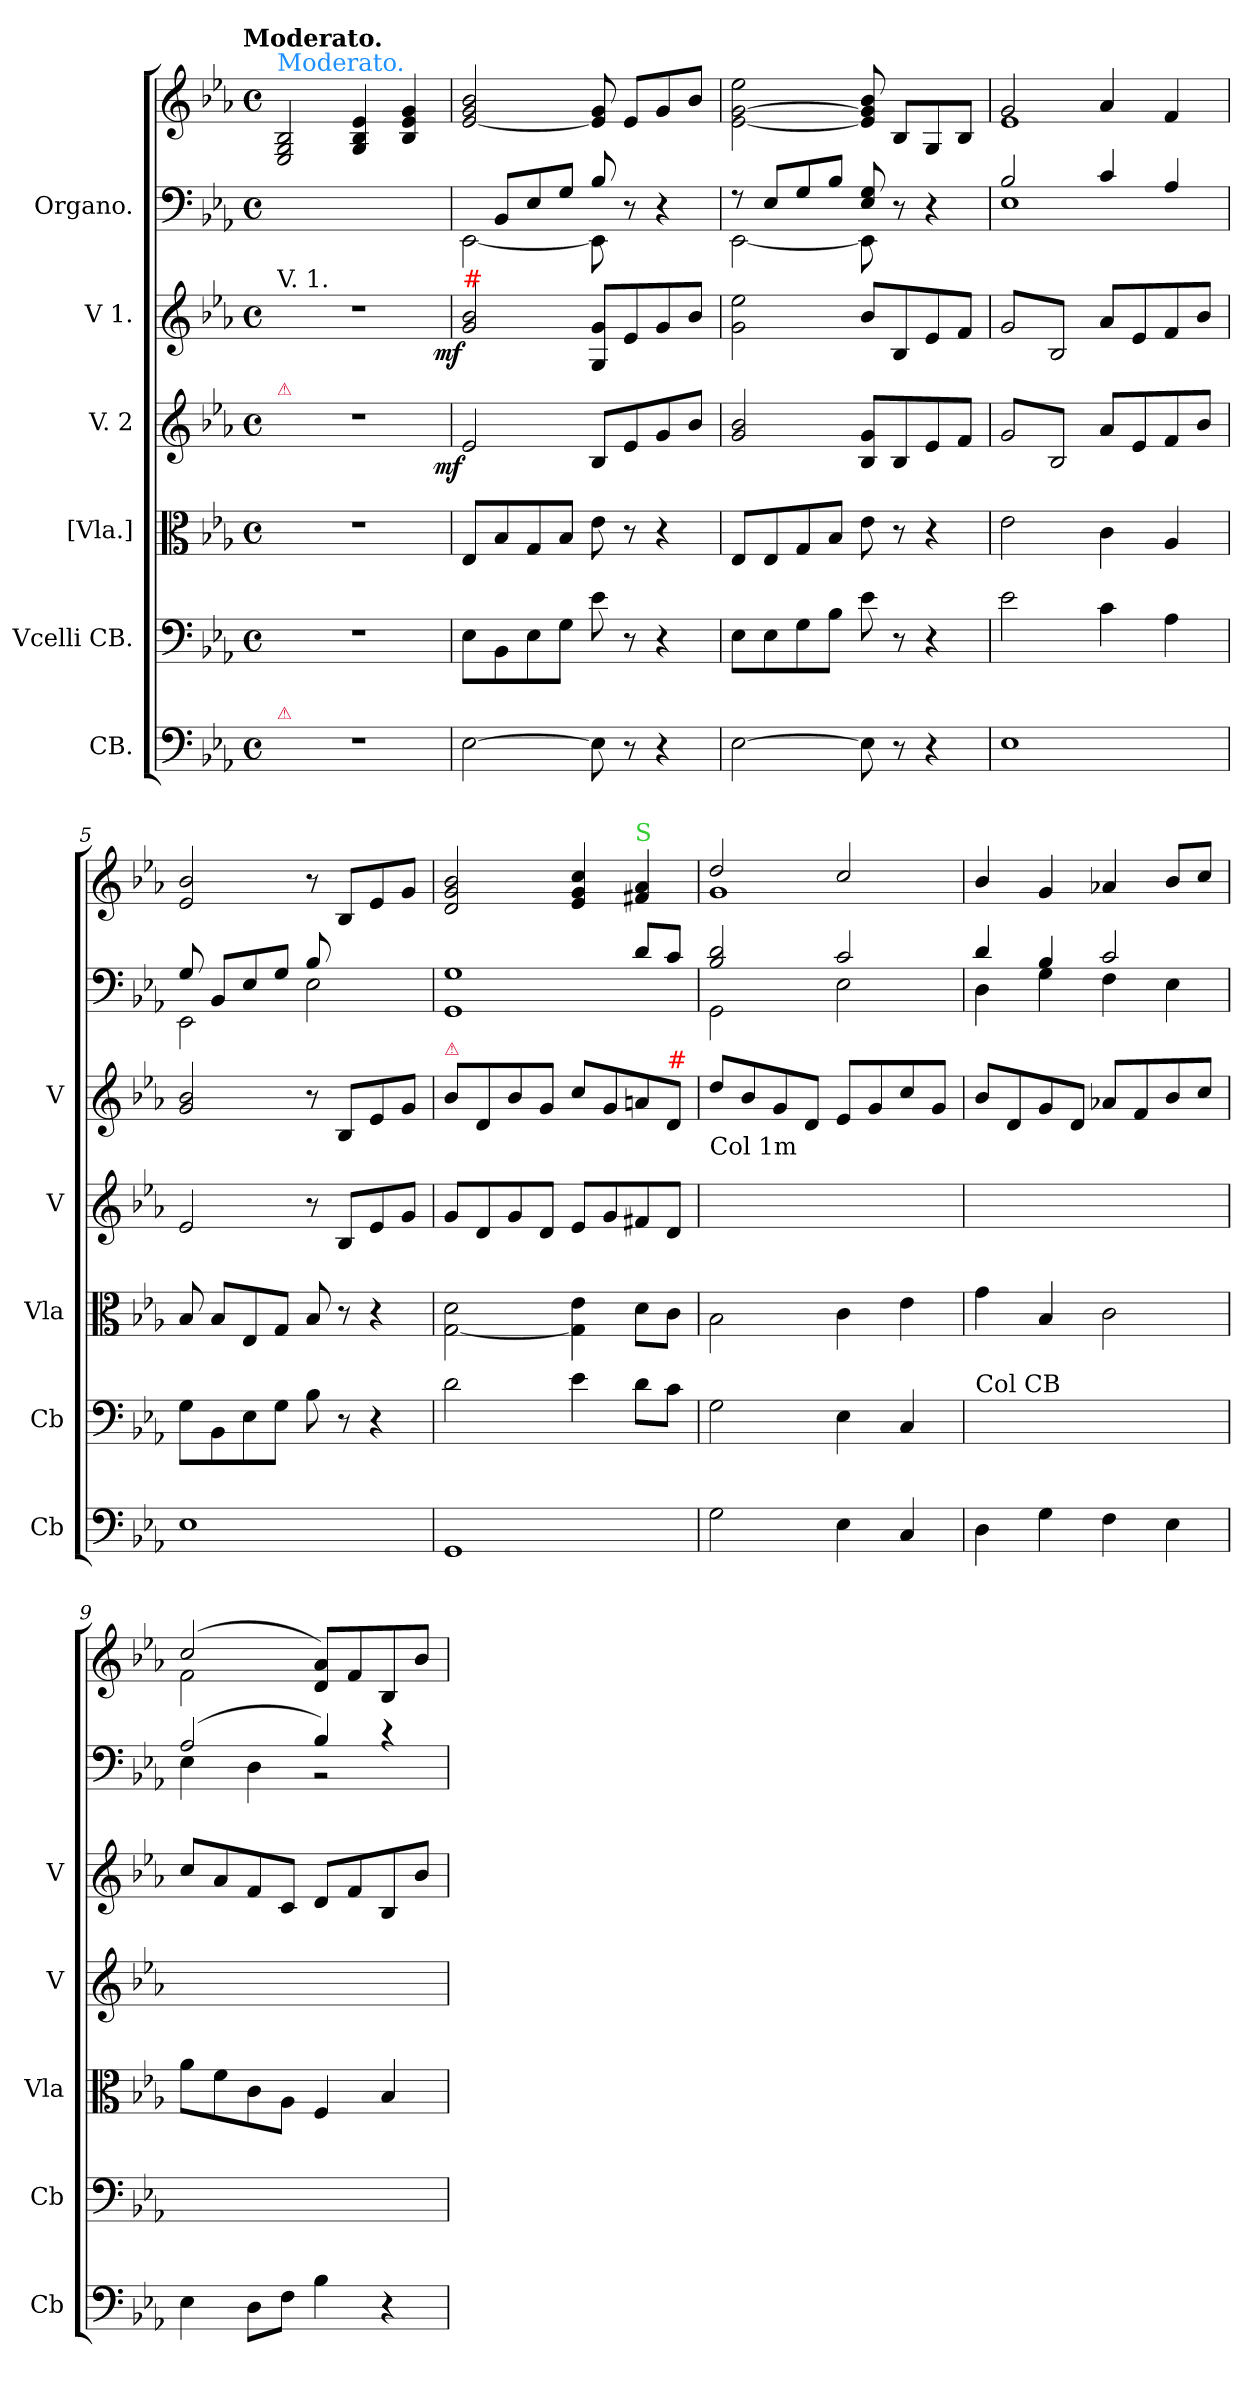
**kern	**kern	**kern	**kern	**dynam	**kern	**dynam	**kern	**kern
*part6	*part5	*part4	*part3	*part3	*part2	*part2	*part1	*part1
*staff7	*staff6	*staff5	*staff4	*staff4	*staff3	*staff3	*staff2	*staff1
*I"CB.	*I"Vcelli CB.	*I"[Vla.]	*I"V. 2	*	*I"V 1.	*	*I"Organo.	*
*I'Cb	*I'Cb	*I'Vla	*I'V	*	*I'V	*	*	*
*clefF4	*clefF4	*clefC3	*clefG2	*	*clefG2	*	*clefF4	*clefG2
*k[b-e-a-]	*k[b-e-a-]	*k[b-e-a-]	*k[b-e-a-]	*	*k[b-e-a-]	*	*k[b-e-a-]	*k[b-e-a-]
!!LO:TX:omd:t=Moderato.
*M4/4	*M4/4	*M4/4	*M4/4	*	*M4/4	*	*M4/4	*M4/4
*met(c)	*met(c)	*met(c)	*met(c)	*	*met(c)	*	*met(c)	*met(c)
=1	=1	=1	=1	=1	=1	=1	=1	=1
!	!	!	!	!	!	!	!	!LO:TX:a:color=dodgerblue:t=Moderato.
!	!	!	!	!	!LO:TX:a:t=V. 1.	!	!	!
!	!	!	!LO:TX:a:color=crimson:t=⚠	!	!	!	!	!
!LO:TX:a:color=crimson:t=⚠	!	!	!	!	!	!	!	!
1r	1r	1r	1r	.	1r	.	1ryy	2E-/ 2G/ 2B-/
.	.	.	.	.	.	.	.	4G/ 4B-/ 4e-/
.	.	.	.	.	.	.	.	4B-/ 4e-/ 4g/
=2	=2	=2	=2	=2	=2	=2	=2	=2
*	*	*	*	*	*	*	*^	*
!	!	!	!	!	!LO:TX:a:color=red:t=#	!	!	!	!
!	!	!	!	!LO:DY:rj	!	!LO:DY:rj	!	!	!
[2E-\	8E-\L	8E-/L	2e-/	mf	2g/ 2b-/	mf	8ryy	[2EE-\	[2e-/ 2g/ 2b-/
.	8BB-\	8B-/	.	.	.	.	8BB-/L	.	.
.	8E-\	8G/	.	.	.	.	8E-/	.	.
.	8G\J	8B-/J	.	.	.	.	8G/J	.	.
8E-\]	8e-\	8e-\	8B-/L	.	8G/ 8g/L	.	8B-/	8EE-\]	8e-]/ 8g/
8r	8r	8r	8e-/	.	8e-/	.	8r	8ryy	8e-/L
4r	4r	4r	8g/	.	8g/	.	4r	4ryy	8g/
.	.	.	8b-/J	.	8b-/J	.	.	.	8b-/J
=3	=3	=3	=3	=3	=3	=3	=3	=3	=3
[2E-\	8E-\L	8E-/L	2g/ 2b-/	.	2g\ 2ee-\	.	8r	[2EE-\	[2e-\ [2g\ 2ee-\
.	8E-\	8E-/	.	.	.	.	8E-/L	.	.
.	8G\	8G/	.	.	.	.	8G/	.	.
.	8B-\J	8B-/J	.	.	.	.	8B-/J	.	.
8E-\]	8e-\	8e-\	8B-/ 8g/L	.	8b-/L	.	8E-/ 8G/	8EE-\]	8e-]/ 8g]/ 8b-/
8r	8r	8r	8B-/	.	8B-/	.	8r	8ryy	8B-/L
4r	4r	4r	8e-/	.	8e-/	.	4r	4ryy	8G/
.	.	.	8f/J	.	8f/J	.	.	.	8B-/J
=4	=4	=4	=4	=4	=4	=4	=4	=4	=4
*	*	*	*	*	*	*	*	*	*^
*	*	*	*tremolo	*	*	*	*	*	*	*
*	*	*	*	*	*tremolo	*	*	*	*	*
1E-	2e-\	2e-\	8g/L	.	8g/L	.	2B-/	1E-	2g/	1e-
.	.	.	8B-/	.	8B-/	.	.	.	.	.
.	.	.	8g/	.	8g/	.	.	.	.	.
.	.	.	8B-/J	.	8B-/J	.	.	.	.	.
*	*	*	*	*	*Xtremolo	*	*	*	*	*
*	*	*	*Xtremolo	*	*	*	*	*	*	*
.	4c\	4c\	8a-/L	.	8a-/L	.	4c/	.	4a-/	.
.	.	.	8e-/	.	8e-/	.	.	.	.	.
.	4A-\	4A-/	8f/	.	8f/	.	4A-/	.	4f/	.
.	.	.	8b-/J	.	8b-/J	.	.	.	.	.
*	*	*	*	*	*	*	*	*	*v	*v
=5	=5	=5	=5	=5	=5	=5	=5	=5	=5
1E-	8G\L	8B-/	2e-/	.	2g/ 2b-/	.	8G/	2EE-\	2e-/ 2b-/
.	8BB-\	8B-/L	.	.	.	.	8BB-/L	.	.
.	8E-\	8E-/	.	.	.	.	8E-/	.	.
.	8G\J	8G/J	.	.	.	.	8G/J	.	.
.	8B-\	8B-/	8r	.	8r	.	8B-/	2E-\	8r
.	8r	8r	8B-/L	.	8B-/L	.	8ryy	.	8B-/L
.	4r	4r	8e-/	.	8e-/	.	4ryy	.	8e-/
.	.	.	8g/J	.	8g/J	.	.	.	8g/J
=6	=6	=6	=6	=6	=6	=6	=6	=6	=6
!	!	!	!	!	!LO:TX:a:color=crimson:t=⚠	!	!	!	!
1GG	2d\	[2G\ 2d\	8g/L	.	8b-/L	.	2ryy	1GG 1G	2d/ 2g/ 2b-/
.	.	.	8d/	.	8d/	.	.	.	.
.	.	.	8g/	.	8b-/	.	.	.	.
.	.	.	8d/J	.	8g/J	.	.	.	.
.	4e-\	4G]\ 4e-\	8e-/L	.	8cc/L	.	4ryy	.	4e-/ 4g/ 4cc/
.	.	.	8g/	.	8g/	.	.	.	.
!	!	!	!	!	!	!	!	!	!LO:TX:a:color=limegreen:t=S
.	8d\L	8d\L	8f#X/	.	8an/	.	8d/L	.	4f#X/ 4a-/
!	!	!	!	!	!LO:TX:a:color=red:t=#	!	!	!	!
.	8c\J	8c\J	8d/J	.	8d/J	.	8c/J	.	.
=7	=7	=7	=7	=7	=7	=7	=7	=7	=7
*	*	*	*	*	*	*	*	*	*^
!	!	!	!LO:TX:a:t=Col 1m	!	!	!	!	!	!	!
2G\	2G\	2B-\	8dd/Lyy	.	8dd/L	.	2B-/ 2d/	2GG\	2dd/	1g
.	.	.	8b-/yy	.	8b-/	.	.	.	.	.
.	.	.	8g/yy	.	8g/	.	.	.	.	.
.	.	.	8d/Jyy	.	8d/J	.	.	.	.	.
4E-\	4E-\	4c\	8e-/Lyy	.	8e-/L	.	2c/	2E-\	2cc/	.
.	.	.	8g/yy	.	8g/	.	.	.	.	.
4C/	4C/	4e-\	8cc/yy	.	8cc/	.	.	.	.	.
.	.	.	8g/Jyy	.	8g/J	.	.	.	.	.
*	*	*	*	*	*	*	*	*	*v	*v
=8	=8	=8	=8	=8	=8	=8	=8	=8	=8
!	!LO:TX:a:t=Col CB	!	!	!	!	!	!	!	!
4D\	4D\yy	4g\	8b-/Lyy	.	8b-/L	.	4d/	4D\	4b-/
.	.	.	8d/yy	.	8d/	.	.	.	.
4G\	4G\yy	4B-/	8g/yy	.	8g/	.	4B-/	4G\	4g/
.	.	.	8d/Jyy	.	8d/J	.	.	.	.
4F\	4F\yy	2c\	8a-X/Lyy	.	8a-X/L	.	2c/	4F\	4a-X/
.	.	.	8f/yy	.	8f/	.	.	.	.
4E-\	4E-\yy	.	8b-/yy	.	8b-/	.	.	4E-\	8b-/L
.	.	.	8cc/Jyy	.	8cc/J	.	.	.	8cc/J
=9	=9	=9	=9	=9	=9	=9	=9	=9	=9
*	*	*	*	*	*	*	*	*	*^
4E-\	4E-\yy	8a-\L	8cc/Lyy	.	8cc/L	.	(2A-/	4E-\	(2cc/	2f\
.	.	8f\	8a-/yy	.	8a-/	.	.	.	.	.
8D\L	8D\Lyy	8c\	8f/yy	.	8f/	.	.	4D\	.	.
8F\J	8F\Jyy	8A-\J	8c/Jyy	.	8c/J	.	.	.	.	.
4B-\	4B-\yy	4F/	8d/Lyy	.	8d/L	.	4B-/)	2r	8d/ 8a-/L)	2ryy
.	.	.	8f/yy	.	8f/	.	.	.	8f/	.
4r	4ryy	4B-/	8B-/yy	.	8B-/	.	4r	.	8B-/	.
.	.	.	8b-/Jyy	.	8b-/J	.	.	.	8b-/J	.
*	*	*	*	*	*	*	*v	*v	*	*
*	*	*	*	*	*	*	*	*v	*v
=	=	=	=	=	=	=	=	=
*-	*-	*-	*-	*-	*-	*-	*-	*-
